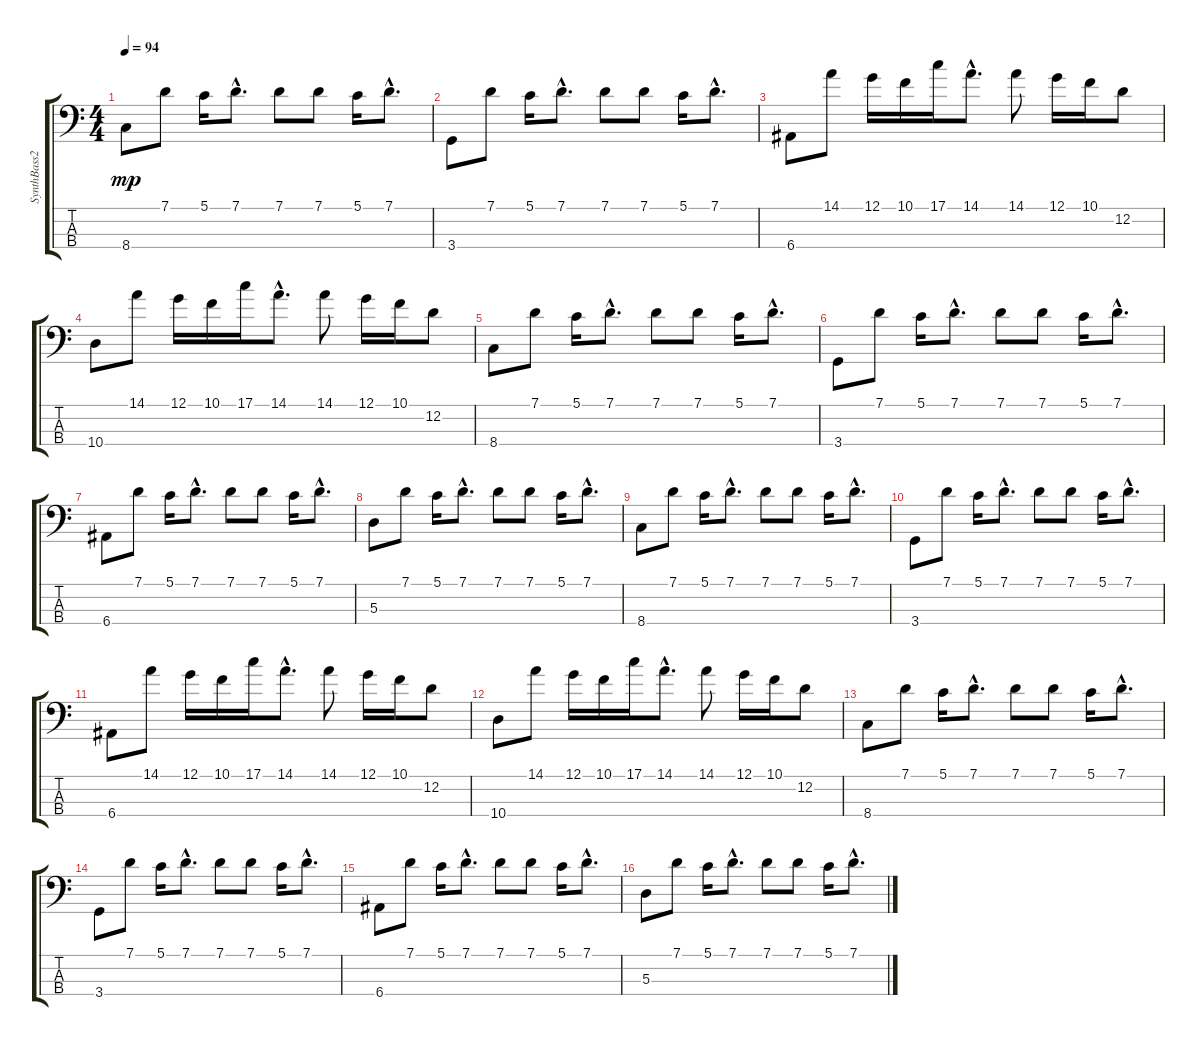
\track ("SynthBass2" "SynthBass2") {instrument synthbass1}
\staff {score tabs}
\tuning (G2 D2 A1 E1) {hide}
\ts (4 4)
\tempo 94
\clef f4
\ks c
8.4.8{dy mp} 7.1.8 5.1.16 7.1{hac}.8{d} 7.1.8 7.1.8 5.1.16 7.1{hac}.8{d} |
3.4.8 7.1.8 5.1.16 7.1{hac}.8{d} 7.1.8 7.1.8 5.1.16 7.1{hac}.8{d} |
6.4.8 14.1.8 12.1.16 10.1.16 17.1.16 14.1{hac}.8{d} 14.1.8 12.1.16 10.1.16 12.2.8 |
10.4.8 14.1.8 12.1.16 10.1.16 17.1.16 14.1{hac}.8{d} 14.1.8 12.1.16 10.1.16 12.2.8 |
8.4.8 7.1.8 5.1.16 7.1{hac}.8{d} 7.1.8 7.1.8 5.1.16 7.1{hac}.8{d} |
3.4.8 7.1.8 5.1.16 7.1{hac}.8{d} 7.1.8 7.1.8 5.1.16 7.1{hac}.8{d} |
6.4.8 7.1.8 5.1.16 7.1{hac}.8{d} 7.1.8 7.1.8 5.1.16 7.1{hac}.8{d} |
5.3.8 7.1.8 5.1.16 7.1{hac}.8{d} 7.1.8 7.1.8 5.1.16 7.1{hac}.8{d} |
8.4.8 7.1.8 5.1.16 7.1{hac}.8{d} 7.1.8 7.1.8 5.1.16 7.1{hac}.8{d} |
3.4.8 7.1.8 5.1.16 7.1{hac}.8{d} 7.1.8 7.1.8 5.1.16 7.1{hac}.8{d} |
6.4.8 14.1.8 12.1.16 10.1.16 17.1.16 14.1{hac}.8{d} 14.1.8 12.1.16 10.1.16 12.2.8 |
10.4.8 14.1.8 12.1.16 10.1.16 17.1.16 14.1{hac}.8{d} 14.1.8 12.1.16 10.1.16 12.2.8 |
8.4.8 7.1.8 5.1.16 7.1{hac}.8{d} 7.1.8 7.1.8 5.1.16 7.1{hac}.8{d} |
3.4.8 7.1.8 5.1.16 7.1{hac}.8{d} 7.1.8 7.1.8 5.1.16 7.1{hac}.8{d} |
6.4.8 7.1.8 5.1.16 7.1{hac}.8{d} 7.1.8 7.1.8 5.1.16 7.1{hac}.8{d} |
5.3.8 7.1.8 5.1.16 7.1{hac}.8{d} 7.1.8 7.1.8 5.1.16 7.1{hac}.8{d}
